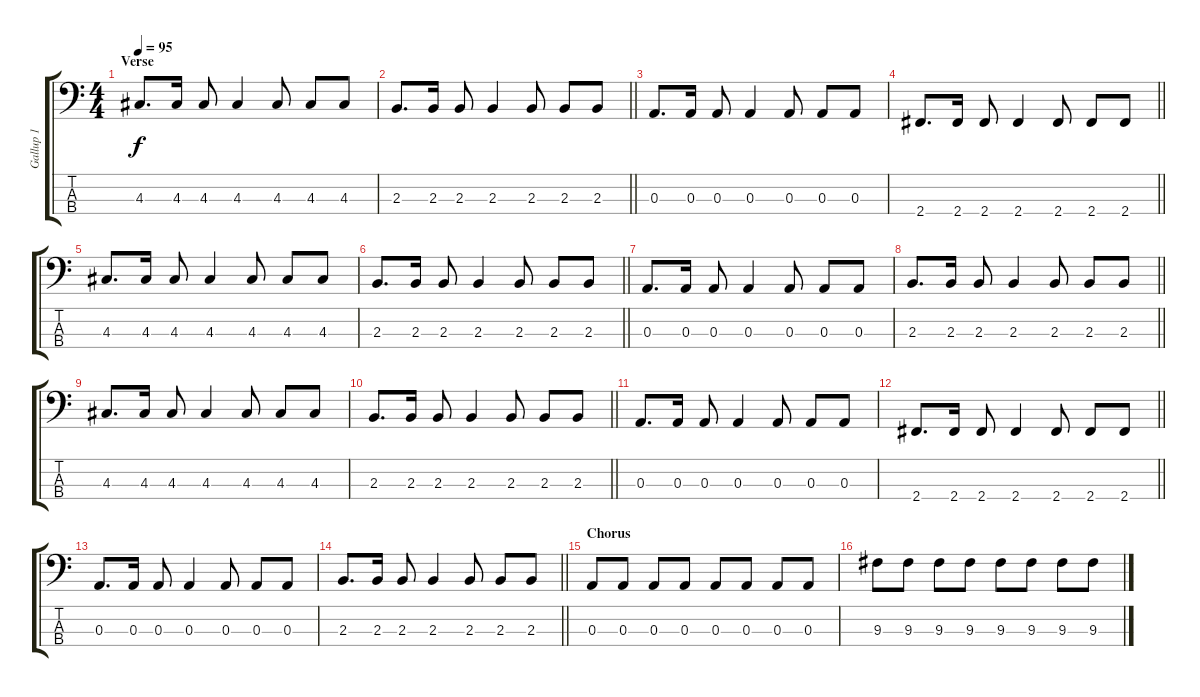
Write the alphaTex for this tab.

\track ("Gallup 1" "Gallup 1") {instrument electricbassfinger}
\staff {score tabs}
\tuning (G2 D2 A1 E1) {hide}
\ts (4 4)
\section ("" "Verse")
\tempo 95
\clef f4
\ks c
4.3.8{d dy f} 4.3.16 4.3.8 4.3.4 4.3.8 4.3.8 4.3.8 |
\barLineRight lightlight
2.3.8{d} 2.3.16 2.3.8 2.3.4 2.3.8 2.3.8 2.3.8 |
0.3.8{d} 0.3.16 0.3.8 0.3.4 0.3.8 0.3.8 0.3.8 |
\barLineRight lightlight
2.4.8{d} 2.4.16 2.4.8 2.4.4 2.4.8 2.4.8 2.4.8 |
4.3.8{d} 4.3.16 4.3.8 4.3.4 4.3.8 4.3.8 4.3.8 |
\barLineRight lightlight
2.3.8{d} 2.3.16 2.3.8 2.3.4 2.3.8 2.3.8 2.3.8 |
0.3.8{d} 0.3.16 0.3.8 0.3.4 0.3.8 0.3.8 0.3.8 |
\barLineRight lightlight
2.3.8{d} 2.3.16 2.3.8 2.3.4 2.3.8 2.3.8 2.3.8 |
4.3.8{d} 4.3.16 4.3.8 4.3.4 4.3.8 4.3.8 4.3.8 |
\barLineRight lightlight
2.3.8{d} 2.3.16 2.3.8 2.3.4 2.3.8 2.3.8 2.3.8 |
0.3.8{d} 0.3.16 0.3.8 0.3.4 0.3.8 0.3.8 0.3.8 |
\barLineRight lightlight
2.4.8{d} 2.4.16 2.4.8 2.4.4 2.4.8 2.4.8 2.4.8 |
0.3.8{d} 0.3.16 0.3.8 0.3.4 0.3.8 0.3.8 0.3.8 |
\barLineRight lightlight
2.3.8{d} 2.3.16 2.3.8 2.3.4 2.3.8 2.3.8 2.3.8 |
\section ("" "Chorus")
0.3.8 0.3.8 0.3.8 0.3.8 0.3.8 0.3.8 0.3.8 0.3.8 |
9.3.8 9.3.8 9.3.8 9.3.8 9.3.8 9.3.8 9.3.8 9.3.8
